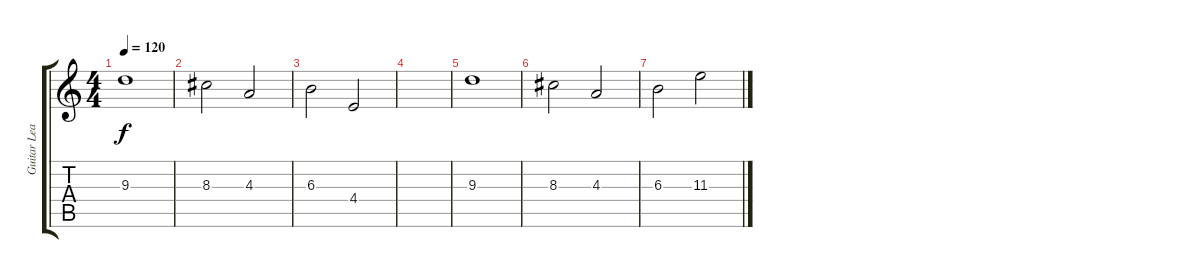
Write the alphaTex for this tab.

\track ("Guitar Lead" "Guitar Lea") {instrument distortionguitar}
\staff {score tabs}
\tuning (D4 A3 F3 C3 G2 D2) {hide}
\ts (4 4)
\tempo 120
\clef g2
\ks c
9.3.1{dy f} |
8.3.2 4.3.2 |
6.3.2 4.4.2 |
|
9.3.1 |
8.3.2 4.3.2 |
6.3.2 11.3.2
